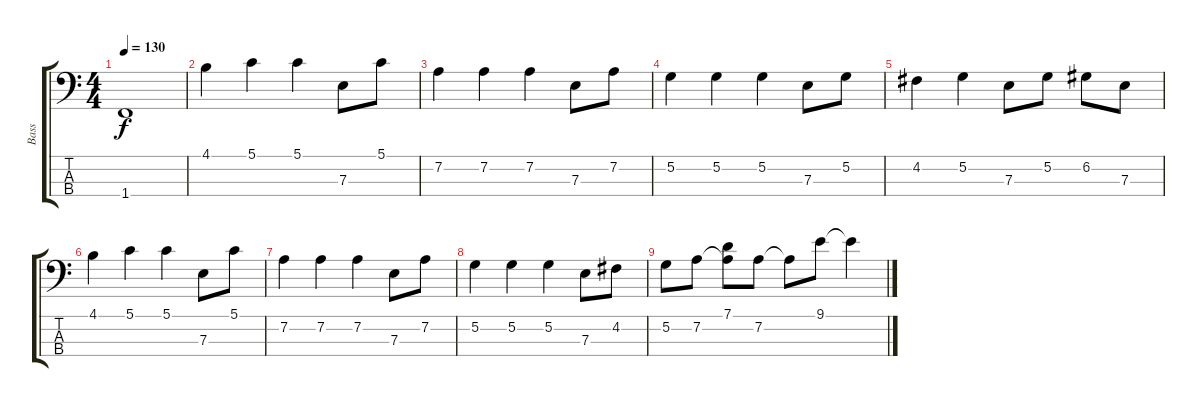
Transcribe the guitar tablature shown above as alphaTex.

\track ("Bass" "Bass") {instrument electricbassfinger}
\staff {score tabs}
\tuning (G2 D2 A1 E1) {hide}
\ts (4 4)
\tempo 130
\clef f4
\ks c
1.4{t}.1{dy f} |
4.1.4 5.1.4 5.1.4 7.3.8 5.1.8 |
7.2.4 7.2.4 7.2.4 7.3.8 7.2.8 |
5.2.4 5.2.4 5.2.4 7.3.8 5.2.8 |
4.2.4 5.2.4 7.3.8 5.2.8 6.2.8 7.3.8 |
4.1.4 5.1.4 5.1.4 7.3.8 5.1.8 |
7.2.4 7.2.4 7.2.4 7.3.8 7.2.8 |
5.2.4 5.2.4 5.2.4 7.3.8 4.2.8 |
5.2.8 7.2.8 (7.1 7.2{t}).8 7.2.8 7.2{t}.8 9.1.8 9.1{t}.4
